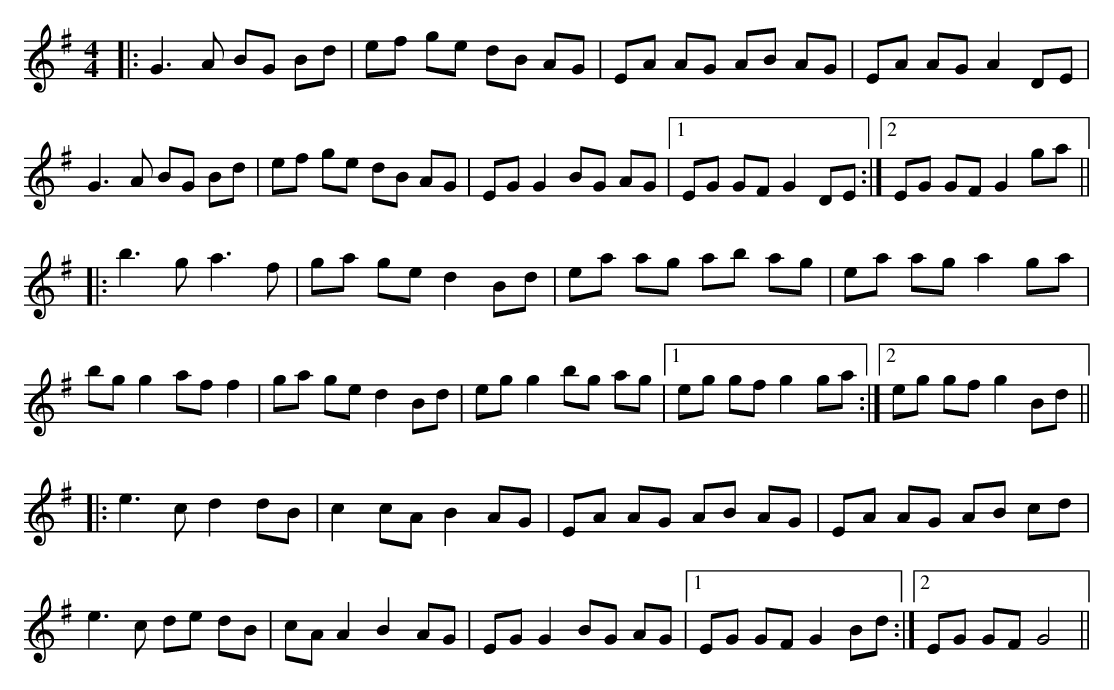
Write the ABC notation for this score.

X:1
M:4/4
K:G
|:G3A BG Bd|ef ge dB AG|EA AG AB AG|EA AG A2 DE|
G3A BG Bd|ef ge dB AG|EG G2 BG AG|1 EG GF G2 DE:|2 EG GF G2 ga||
|:b3g a3f|ga ge d2 Bd|ea ag ab ag|ea ag a2 ga|
bg g2 af f2|ga ge d2 Bd|eg g2 bg ag|1 eg gf g2 ga:|2 eg gf g2 Bd||
|:e3c d2 dB|c2 cA B2 AG|EA AG AB AG|EA AG AB cd|
e3c de dB|cA A2 B2 AG|EG G2 BG AG|1 EG GF G2 Bd:|2 EG GF G4||
